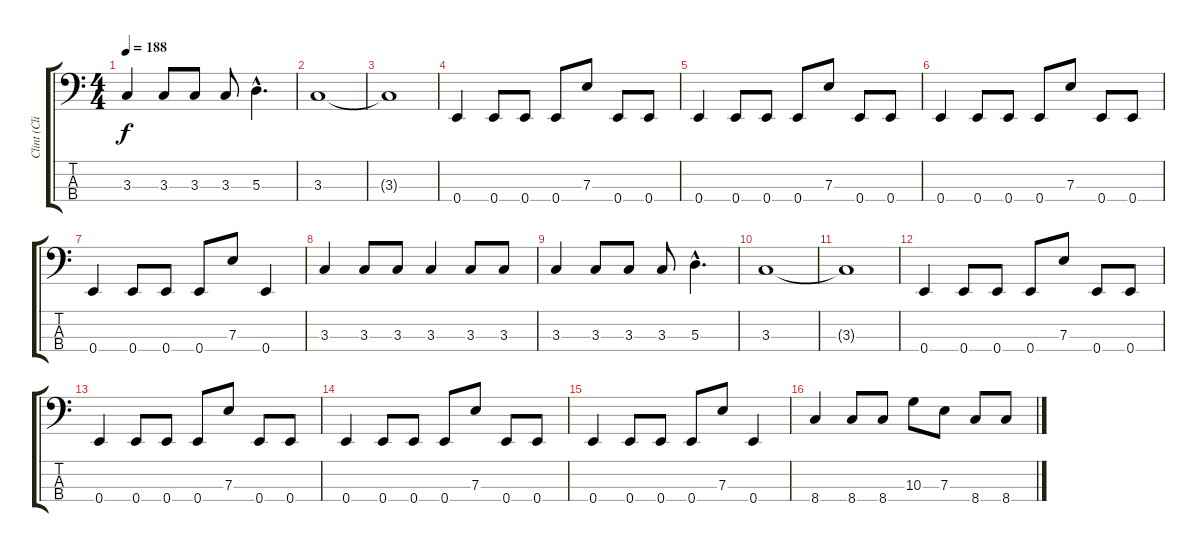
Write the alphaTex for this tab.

\track ("Clint (Cliffs Bass)" "Clint (Cli") {instrument electricbassfinger}
\staff {score tabs}
\tuning (G2 D2 A1 E1) {hide}
\ts (4 4)
\tempo 188
\clef f4
\ks c
3.3.4{dy f} 3.3.8 3.3.8 3.3.8 5.3{hac}.4{d} |
3.3.1 |
3.3{t}.1 |
0.4.4 0.4.8 0.4.8 0.4.8 7.3.8 0.4.8 0.4.8 |
0.4.4 0.4.8 0.4.8 0.4.8 7.3.8 0.4.8 0.4.8 |
0.4.4 0.4.8 0.4.8 0.4.8 7.3.8 0.4.8 0.4.8 |
0.4.4 0.4.8 0.4.8 0.4.8 7.3.8 0.4.4 |
3.3.4 3.3.8 3.3.8 3.3.4 3.3.8 3.3.8 |
3.3.4 3.3.8 3.3.8 3.3.8 5.3{hac}.4{d} |
3.3.1 |
3.3{t}.1 |
0.4.4 0.4.8 0.4.8 0.4.8 7.3.8 0.4.8 0.4.8 |
0.4.4 0.4.8 0.4.8 0.4.8 7.3.8 0.4.8 0.4.8 |
0.4.4 0.4.8 0.4.8 0.4.8 7.3.8 0.4.8 0.4.8 |
0.4.4 0.4.8 0.4.8 0.4.8 7.3.8 0.4.4 |
8.4.4 8.4.8 8.4.8 10.3.8 7.3.8 8.4.8 8.4.8
